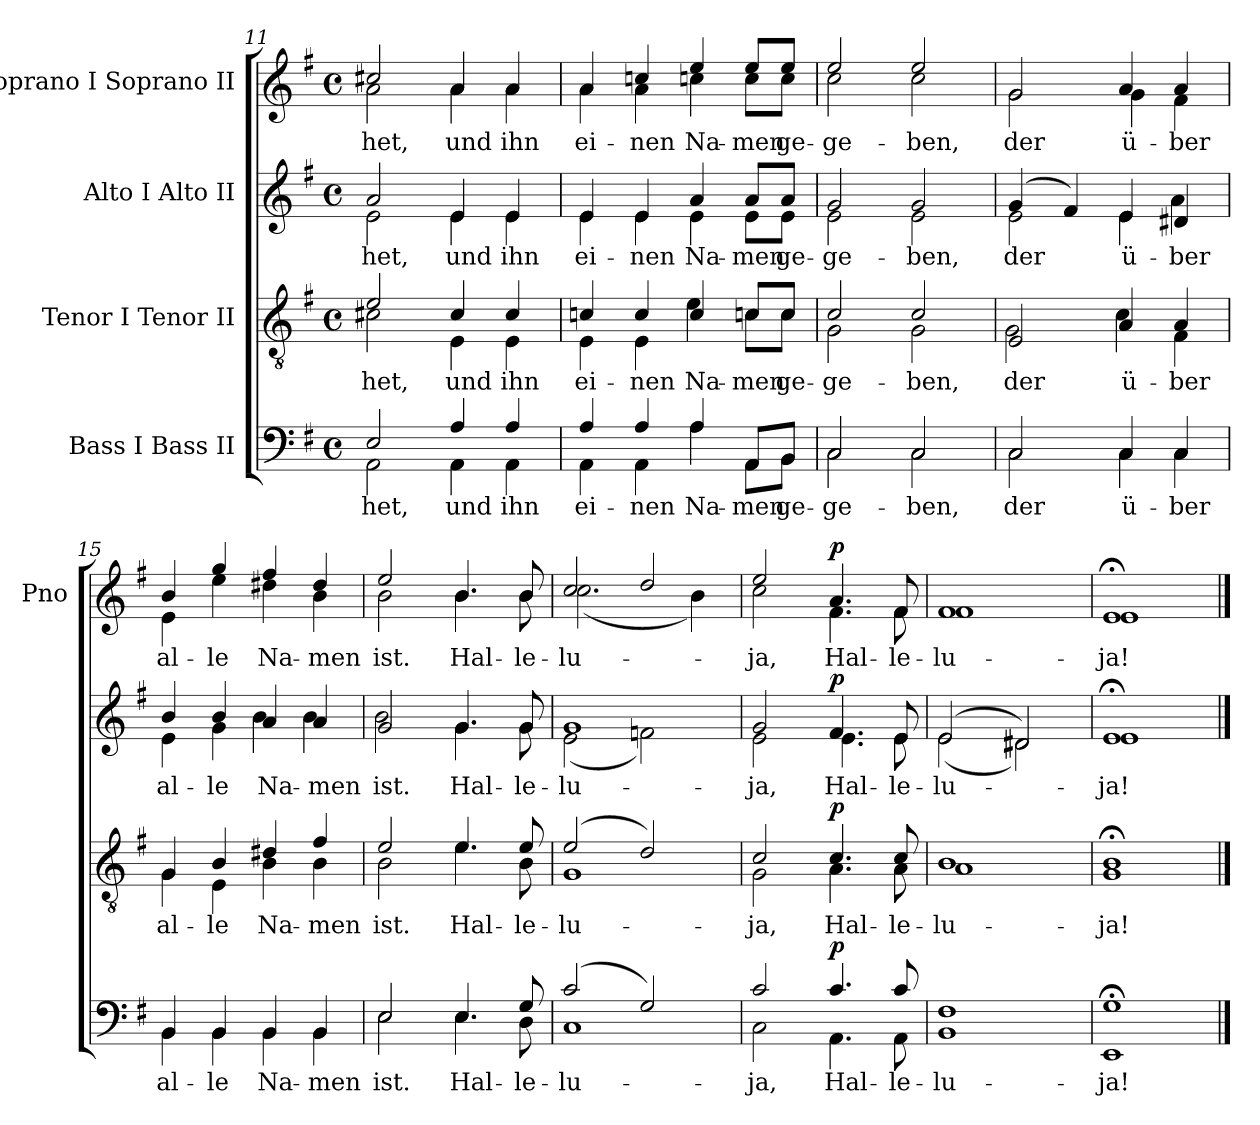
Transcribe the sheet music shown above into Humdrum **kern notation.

**kern	**text	**dynam	**kern	**text	**dynam	**kern	**text	**dynam	**kern	**text	**dynam
*part4	*part4	*part4	*part3	*part3	*part3	*part2	*part2	*part2	*part1	*part1	*part1
*staff4	*staff4	*staff4	*staff3	*staff3	*staff3	*staff2	*staff2	*staff2	*staff1	*staff1	*staff1
*I"Bass I Bass II	*	*	*I"Tenor I Tenor II	*	*	*I"Alto I Alto II	*	*	*I"Soprano I Soprano II	*	*
*	*	*	*	*	*	*	*	*	*I'Pno	*	*
!!LO:LB:g=z
*clefF4	*	*	*clefGv2	*	*	*clefG2	*	*	*clefG2	*	*
*k[f#]	*	*	*k[f#]	*	*	*k[f#]	*	*	*k[f#]	*	*
*e:	*	*	*e:	*	*	*e:	*	*	*e:	*	*
*M4/4	*	*	*M4/4	*	*	*M4/4	*	*	*M4/4	*	*
*met(c)	*	*	*met(c)	*	*	*met(c)	*	*	*met(c)	*	*
=11	=11	=11	=11	=11	=11	=11	=11	=11	=11	=11	=11
!	!LO:LY:b	!	!	!LO:LY:b	!	!	!LO:LY:b	!	!	!LO:LY:b	!
*^	*	*	*^	*	*	*^	*	*	*^	*	*
2E/	2AA\	-het,	.	2e/	2c#X\	-het,	.	2a/	2e\	-het,	.	2cc#X/	2a\	-het,	.
!	!	!LO:LY:b	!	!	!	!LO:LY:b	!	!	!	!LO:LY:b	!	!	!	!LO:LY:b	!
4A/	4AA\	und	.	4c#/	4E\	und	.	4e/	4e\	und	.	4a/	4a\	und	.
!	!	!LO:LY:b	!	!	!	!LO:LY:b	!	!	!	!LO:LY:b	!	!	!	!LO:LY:b	!
4A/	4AA\	ihn	.	4c#/	4E\	ihn	.	4e/	4e\	ihn	.	4a/	4a\	ihn	.
=12	=12	=12	=12	=12	=12	=12	=12	=12	=12	=12	=12	=12	=12	=12	=12
!	!	!LO:LY:b	!	!	!	!LO:LY:b	!	!	!	!LO:LY:b	!	!	!	!LO:LY:b	!
4A/	4AA\	ei-	.	4cn/	4E\	ei-	.	4e/	4e\	ei-	.	4a/	4a\	ei-	.
!	!	!LO:LY:b	!	!	!	!LO:LY:b	!	!	!	!LO:LY:b	!	!	!	!LO:LY:b	!
4A/	4AA\	-nen	.	4c/	4E\	-nen	.	4e/	4e\	-nen	.	4ccn/	4a\	-nen	.
!	!	!LO:LY:b	!	!	!	!LO:LY:b	!	!	!	!LO:LY:b	!	!	!	!LO:LY:b	!
4A/	4A\	Na-	.	4c/	4e\	Na-	.	4a/	4e\	Na-	.	4ee/	4ccn\	Na-	.
!	!	!LO:LY:b	!	!	!	!LO:LY:b	!	!	!	!LO:LY:b	!	!	!	!LO:LY:b	!
8AA/L	8AA\L	-men	.	8c/L	8cn\L	-men	.	8a/L	8e\L	-men	.	8ee/L	8cc\L	-men	.
!	!	!LO:LY:b	!	!	!	!LO:LY:b	!	!	!	!LO:LY:b	!	!	!	!LO:LY:b	!
8BB/J	8BB\J	ge-	.	8c/J	8c\J	ge-	.	8a/J	8e\J	ge-	.	8ee/J	8cc\J	ge-	.
=13	=13	=13	=13	=13	=13	=13	=13	=13	=13	=13	=13	=13	=13	=13	=13
!	!	!LO:LY:b	!	!	!	!LO:LY:b	!	!	!	!LO:LY:b	!	!	!	!LO:LY:b	!
2C/	2C\	­ge-	.	2c/	2G\	­ge-	.	2g/	2e\	­ge-	.	2ee/	2cc\	­ge-	.
!	!	!LO:LY:b	!	!	!	!LO:LY:b	!	!	!	!LO:LY:b	!	!	!	!LO:LY:b	!
2C/	2C\	-ben,	.	2c/	2G\	-ben,	.	2g/	2e\	-ben,	.	2ee/	2cc\	-ben,	.
=14	=14	=14	=14	=14	=14	=14	=14	=14	=14	=14	=14	=14	=14	=14	=14
!	!	!LO:LY:b	!	!	!	!LO:LY:b	!	!	!	!LO:LY:b	!	!	!	!LO:LY:b	!
2C/	2C\	der	.	2E/	2G\	der	.	(>4g/	2e\	der	.	2g/	2g\	der	.
.	.	.	.	.	.	.	.	4f#/)	.	.	.	.	.	.	.
!	!	!LO:LY:b	!	!	!	!LO:LY:b	!	!	!	!LO:LY:b	!	!	!	!LO:LY:b	!
4C/	4C\	ü-	.	4A/	4c\	ü-	.	4e/	4e\	ü-	.	4a/	4g\	ü-	.
!	!	!LO:LY:b	!	!	!	!LO:LY:b	!	!	!	!LO:LY:b	!	!	!	!LO:LY:b	!
4C/	4C\	-ber	.	4A/	4F#\	-ber	.	4d#X/	4a\	-ber	.	4a/	4f#\	-ber	.
=15	=15	=15	=15	=15	=15	=15	=15	=15	=15	=15	=15	=15	=15	=15	=15
!	!	!LO:LY:b	!	!	!	!LO:LY:b	!	!	!	!LO:LY:b	!	!	!	!LO:LY:b	!
4BB/	4BB\	al-	.	4G/	4G\	al-	.	4b/	4e\	al-	.	4b/	4e\	al-	.
!	!	!LO:LY:b	!	!	!	!LO:LY:b	!	!	!	!LO:LY:b	!	!	!	!LO:LY:b	!
4BB/	4BB\	-le	.	4B/	4E\	-le	.	4b/	4g\	-le	.	4gg/	4ee\	-le	.
!	!	!LO:LY:b	!	!	!	!LO:LY:b	!	!	!	!LO:LY:b	!	!	!	!LO:LY:b	!
4BB/	4BB\	Na-	.	4d#X/	4B\	Na-	.	4a/	4b\	Na-	.	4ff#/	4dd#X\	Na-	.
!	!	!LO:LY:b	!	!	!	!LO:LY:b	!	!	!	!LO:LY:b	!	!	!	!LO:LY:b	!
4BB/	4BB\	-men	.	4f#/	4B\	-men	.	4a/	4b\	-men	.	4dd#/	4b\	-men	.
=16	=16	=16	=16	=16	=16	=16	=16	=16	=16	=16	=16	=16	=16	=16	=16
!	!	!LO:LY:b	!	!	!	!LO:LY:b	!	!	!	!LO:LY:b	!	!	!	!LO:LY:b	!
2E/	2E\	ist.	.	2e/	2B\	ist.	.	2g/	2b\	ist.	.	2ee/	2b\	ist.	.
!	!	!LO:LY:b	!	!	!	!LO:LY:b	!	!	!	!LO:LY:b	!	!	!	!LO:LY:b	!
4.E/	4.E\	Hal-	.	4.e/	4.e\	Hal-	.	4.g/	4.g\	Hal-	.	4.b/	4.b\	Hal-	.
!	!	!LO:LY:b	!	!	!	!LO:LY:b	!	!	!	!LO:LY:b	!	!	!	!LO:LY:b	!
8G/	8D\	-le-	.	8e/	8B\	-le-	.	8g/	8g\	-le-	.	8b/	8b\	-le-	.
=17	=17	=17	=17	=17	=17	=17	=17	=17	=17	=17	=17	=17	=17	=17	=17
!	!	!LO:LY:b	!	!	!	!LO:LY:b	!	!	!	!LO:LY:b	!	!	!	!LO:LY:b	!
(>2c/	1C	-lu-	.	(>2e/	1G	-lu-	.	1g	(<2e\	-lu-	.	2cc/	(<2.cc\	-lu-	.
2G/)	.	.	.	2d/)	.	.	.	.	2fn\)	.	.	2dd/	.	.	.
.	.	.	.	.	.	.	.	.	.	.	.	.	4b\)	.	.
=18	=18	=18	=18	=18	=18	=18	=18	=18	=18	=18	=18	=18	=18	=18	=18
!	!	!LO:LY:b	!	!	!	!LO:LY:b	!	!	!	!LO:LY:b	!	!	!	!LO:LY:b	!
2c/	2C\	-ja,	.	2c/	2G\	-ja,	.	2g/	2e\	-ja,	.	2ee/	2cc\	-ja,	.
!	!	!LO:LY:b	!LO:DY:a	!	!	!LO:LY:b	!LO:DY:a	!	!	!LO:LY:b	!LO:DY:a	!	!	!LO:LY:b	!LO:DY:a
4.c/	4.AA\	Hal-	p	4.c/	4.A\	Hal-	p	4.f#/	4.e\	Hal-	p	4.a/	4.f#\	Hal-	p
!	!	!LO:LY:b	!	!	!	!LO:LY:b	!	!	!	!LO:LY:b	!	!	!	!LO:LY:b	!
8c/	8AA\	-le-	.	8c/	8A\	-le-	.	8e/	8e\	-le-	.	8f#/	8f#\	-le-	.
=19	=19	=19	=19	=19	=19	=19	=19	=19	=19	=19	=19	=19	=19	=19	=19
!	!	!LO:LY:b	!	!	!	!LO:LY:b	!	!	!	!LO:LY:b	!	!	!	!LO:LY:b	!
1F#	1BB	-lu-	.	1B	1A	-lu-	.	(>2e/	(<2e\	-lu-	.	1f#	1f#	-lu-	.
.	.	.	.	.	.	.	.	2d#X/)	2d#\)	.	.	.	.	.	.
=20	=20	=20	=20	=20	=20	=20	=20	=20	=20	=20	=20	=20	=20	=20	=20
!	!	!LO:LY:b	!	!	!	!LO:LY:b	!	!	!	!LO:LY:b	!	!	!	!LO:LY:b	!
1G;<	1EE	-ja!	.	1B;<	1G	-ja!	.	1e;<	1e	-ja!	.	1e;<	1e	-ja!	.
*v	*v	*	*	*	*	*	*	*v	*v	*	*	*v	*v	*	*
*	*	*	*v	*v	*	*	*	*	*	*	*	*
==	==	==	==	==	==	==	==	==	==	==	==
*-	*-	*-	*-	*-	*-	*-	*-	*-	*-	*-	*-
